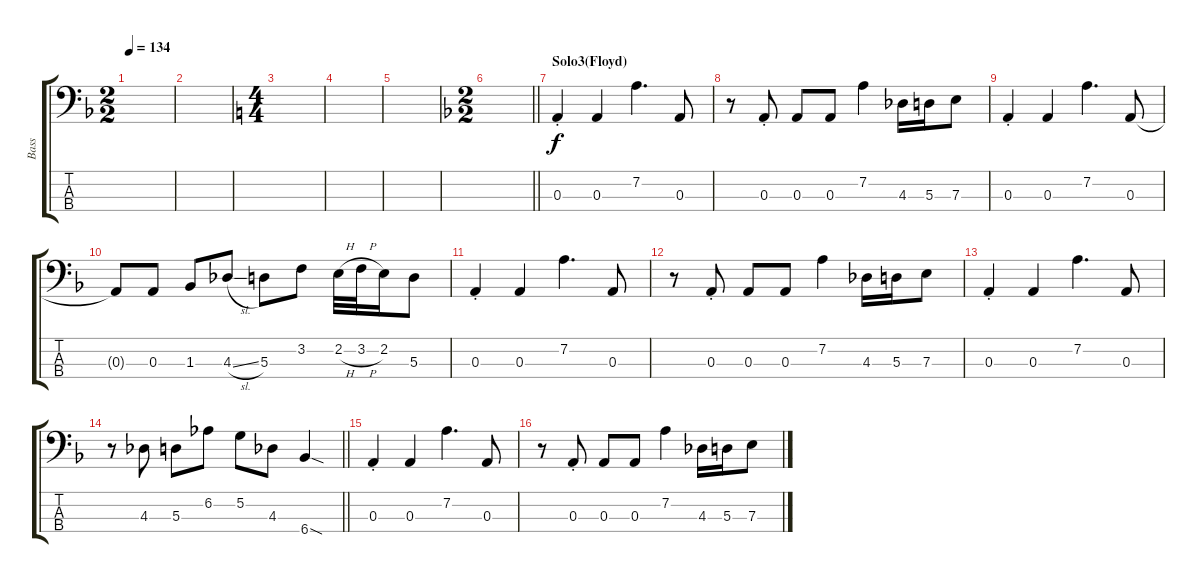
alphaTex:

\track ("Bass" "Bass") {instrument electricbassfinger}
\staff {score tabs}
\tuning (G2 D2 A1 E1) {hide}
\ts (2 2)
\tempo 134
\clef f4
\ks f
|
|
\ts (4 4)
\ks c
|
|
|
\ts (2 2)
\barLineRight lightlight
\ks f
|
\section ("" "Solo3(Floyd)")
0.3{st}.4 0.3.4 7.2.4{d} 0.3.8 |
r.8 0.3{st}.8 0.3.8 0.3.8 7.2.4 4.3.16 5.3.16 7.3.8 |
0.3{st}.4 0.3.4 7.2.4{d} 0.3.8 |
0.3{t}.8 0.3.8 1.3.8 4.3{sl}.8 5.3.8 3.2.8 2.2{h}.32 3.2{h}.32 2.2.16 5.3.8 |
0.3{st}.4 0.3.4 7.2.4{d} 0.3.8 |
r.8 0.3{st}.8 0.3.8 0.3.8 7.2.4 4.3.16 5.3.16 7.3.8 |
0.3{st}.4 0.3.4 7.2.4{d} 0.3.8 |
\barLineRight lightlight
r.8 4.3.8 5.3.8 6.2.8 5.2.8 4.3.8 6.4{sod}.4 |
0.3{st}.4 0.3.4 7.2.4{d} 0.3.8 |
r.8 0.3{st}.8 0.3.8 0.3.8 7.2.4 4.3.16 5.3.16 7.3.8
